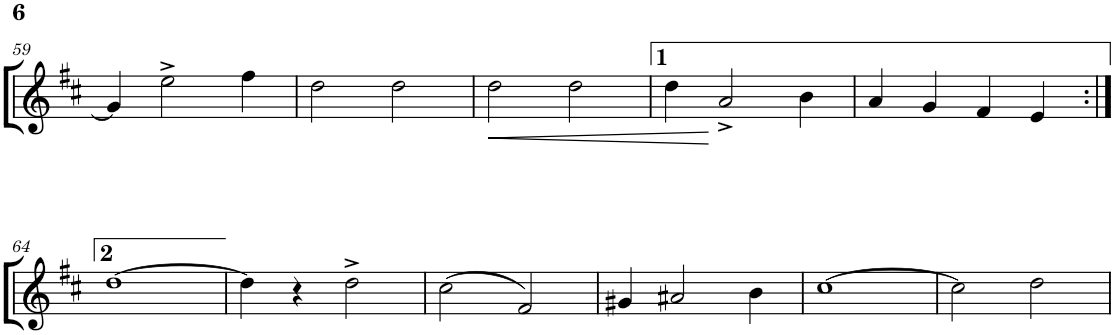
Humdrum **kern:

**kern	**dynam
*part1	*part1
*staff1	*staff1
*I"1st Trumpet in Bb	*
*I'Tpt.	*
!!LO:PB:g=z
*clefG2	*
*Trd1c2	*
*k[f#c#]	*
*M2/2	*
*met(c|)	*
=59	=59
4g/]	.
2ee^\	.
4ff#\	.
=60	=60
2dd\	.
2dd\	.
=61	=61
!	!LO:HP:b
2dd\	<
2dd\	.
=62	=62
4dd\	.
2a^/	[
4b\	.
=63	=63
4a/	.
4g/	.
4f#/	.
4e/	.
!!LO:LB:g=z
=64:|!	=64:|!
[1dd	.
=65	=65
4dd\]	.
4r	.
2dd^\	.
=66	=66
(2cc#\	.
2f#/)	.
=67	=67
4g#X/	.
2a#X/	.
4b\	.
=68	=68
[1cc#	.
=69	=69
2cc#\]	.
2dd\	.
=	=
*-	*-
